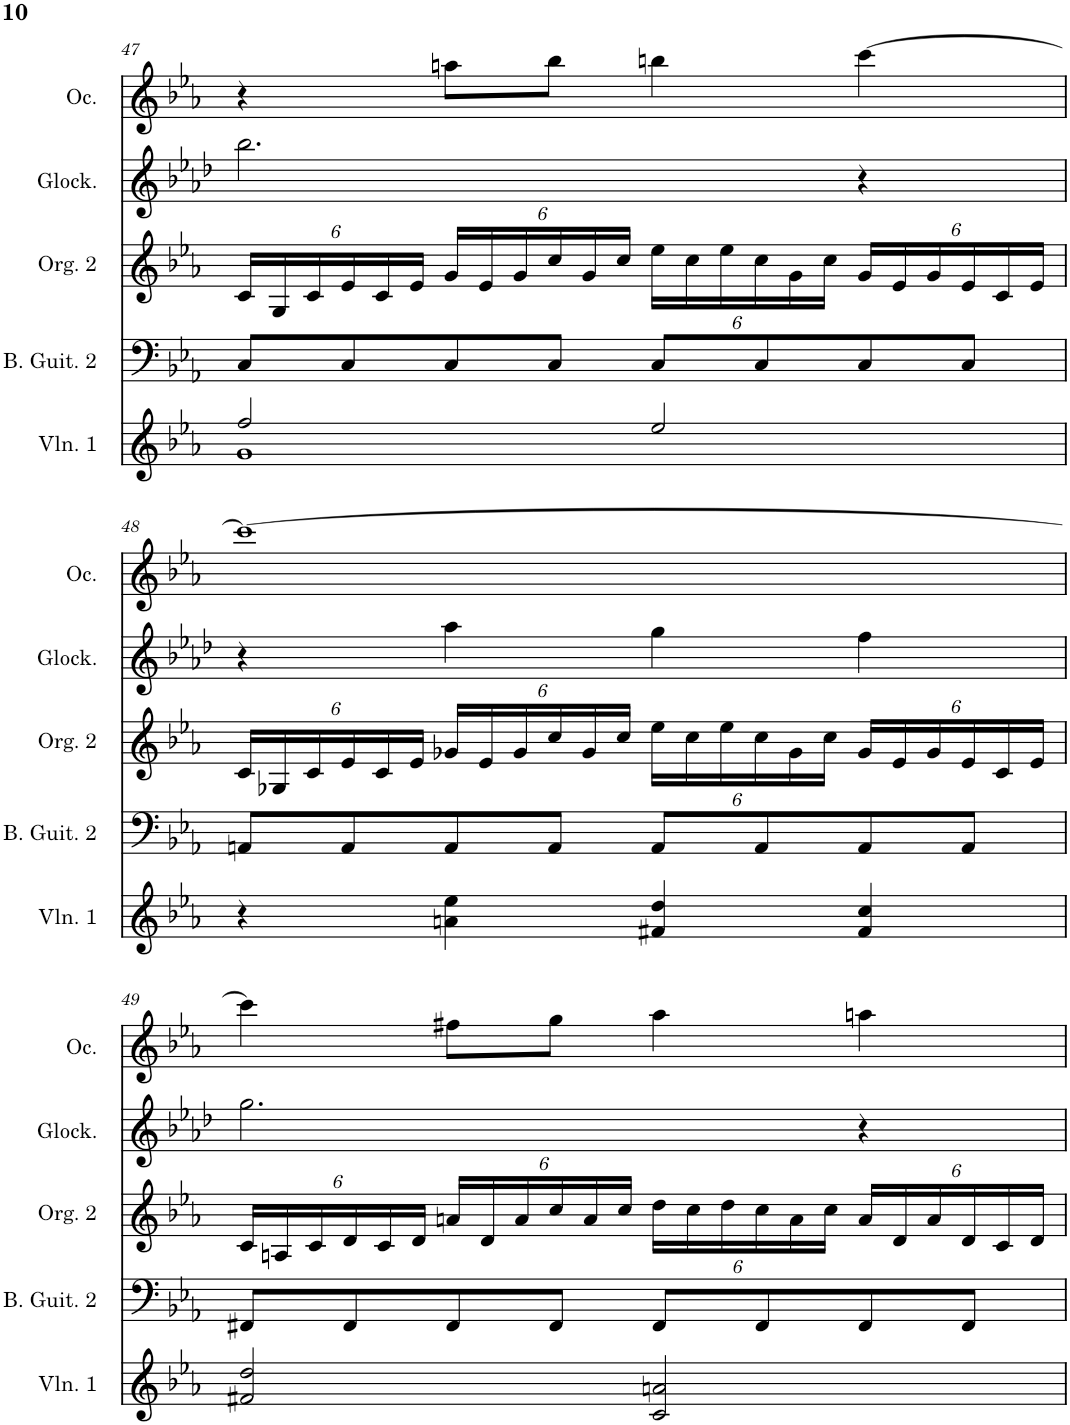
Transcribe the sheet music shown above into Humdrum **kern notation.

**kern	**kern	**kern	**kern	**kern
*part5	*part4	*part3	*part2	*part1
*staff5	*staff4	*staff3	*staff2	*staff1
*I"Violin 1	*I"Bass Guitar 2	*I"Organ 2	*I"Glockenspiel	*I"Ocarina
*I'Vln. 1	*I'B. Guit. 2	*I'Org. 2	*I'Glock.	*I'Oc.
!!LO:PB:g=z
*clefG2	*clefF4	*clefG2	*clefG2	*clefG2
*k[b-e-a-]	*k[b-e-a-]	*k[b-e-a-]	*k[b-e-a-d-]	*k[b-e-a-]
*M4/4	*M4/4	*M4/4	*M4/4	*M4/4
*met(c)	*met(c)	*met(c)	*met(c)	*met(c)
=47	=47	=47	=47	=47
*^	*	*	*	*
*	*	*	*Xbrackettup	*	*
2ff/	1g	8C/L	24c/LL	2.bb-\	4r
.	.	.	24G/	.	.
.	.	.	24c/	.	.
.	.	8C/	24e-/	.	.
.	.	.	24c/	.	.
.	.	.	24e-/JJ	.	.
.	.	8C/	24g/LL	.	8aan\L
.	.	.	24e-/	.	.
.	.	.	24g/	.	.
.	.	8C/J	24cc/	.	8bb-\J
.	.	.	24g/	.	.
.	.	.	24cc/JJ	.	.
2ee-/	.	8C/L	24ee-\LL	.	4bbn\
.	.	.	24cc\	.	.
.	.	.	24ee-\	.	.
.	.	8C/	24cc\	.	.
.	.	.	24g\	.	.
.	.	.	24cc\JJ	.	.
.	.	8C/	24g/LL	4r	[4ccc\
.	.	.	24e-/	.	.
.	.	.	24g/	.	.
.	.	8C/J	24e-/	.	.
.	.	.	24c/	.	.
.	.	.	24e-/JJ	.	.
*v	*v	*	*	*	*
!!LO:LB:g=z
=48	=48	=48	=48	=48
4r	8AAn/L	24c/LL	4r	1ccc_
.	.	24G-X/	.	.
.	.	24c/	.	.
.	8AA/	24e-/	.	.
.	.	24c/	.	.
.	.	24e-/JJ	.	.
4an\ 4ee-\	8AA/	24g-X/LL	4aa-\	.
.	.	24e-/	.	.
.	.	24g-/	.	.
.	8AA/J	24cc/	.	.
.	.	24g-/	.	.
.	.	24cc/JJ	.	.
4f#X/ 4dd/	8AA/L	24ee-\LL	4gg\	.
.	.	24cc\	.	.
.	.	24ee-\	.	.
.	8AA/	24cc\	.	.
.	.	24g-\	.	.
.	.	24cc\JJ	.	.
4f#/ 4cc/	8AA/	24g-/LL	4ff\	.
.	.	24e-/	.	.
.	.	24g-/	.	.
.	8AA/J	24e-/	.	.
.	.	24c/	.	.
.	.	24e-/JJ	.	.
!!LO:LB:g=z
=49	=49	=49	=49	=49
2f#X/ 2dd/	8FF#X/L	24c/LL	2.gg\	4ccc\]
.	.	24An/	.	.
.	.	24c/	.	.
.	8FF#/	24d/	.	.
.	.	24c/	.	.
.	.	24d/JJ	.	.
.	8FF#/	24an/LL	.	8ff#X\L
.	.	24d/	.	.
.	.	24a/	.	.
.	8FF#/J	24cc/	.	8gg\J
.	.	24a/	.	.
.	.	24cc/JJ	.	.
2c/ 2an/	8FF#/L	24dd\LL	.	4aa-\
.	.	24cc\	.	.
.	.	24dd\	.	.
.	8FF#/	24cc\	.	.
.	.	24a\	.	.
.	.	24cc\JJ	.	.
.	8FF#/	24a/LL	4r	4aan\
.	.	24d/	.	.
.	.	24a/	.	.
.	8FF#/J	24d/	.	.
.	.	24c/	.	.
.	.	24d/JJ	.	.
=	=	=	=	=
*-	*-	*-	*-	*-
